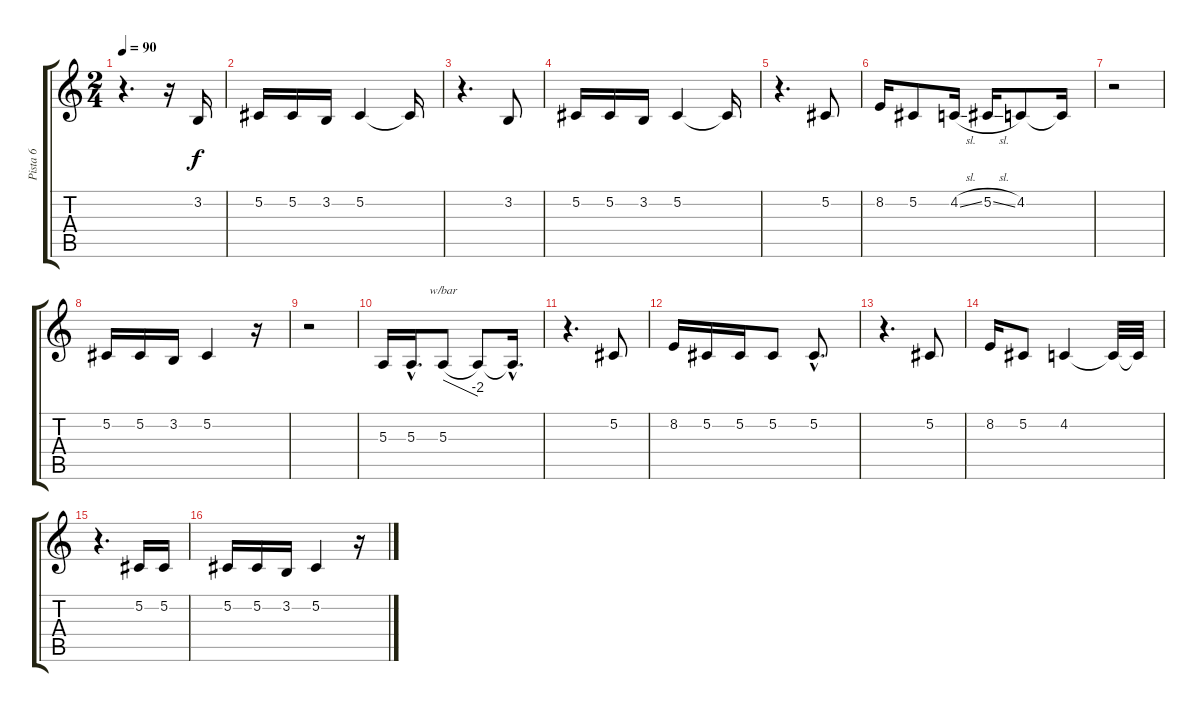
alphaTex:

\track ("Pista 6" "Pista 6") {instrument choiraahs}
\staff {score tabs}
\tuning (Db4 Ab3 E3 B2 Gb2 Db2) {hide}
\ts (2 4)
\tempo 90
\clef g2
\ks c
r.4{d dy f volume 16 instrument synthvoice} r.16 3.2.16 |
5.2.16 5.2.16 3.2.16 5.2.4 5.2{t}.16 |
r.4{d} 3.2.8 |
5.2.16 5.2.16 3.2.16 5.2.4 5.2{t}.16 |
r.4{d} 5.2.8 |
8.2.16 5.2.8 4.2{sl}.16 5.2{sl}.16 4.2.8 4.2{t}.16 |
r.2 |
5.2.16 5.2.16 3.2.16 5.2.4 r.16 |
r.2 |
5.3.16 5.3{hac}.16{d} 5.3.8{tbe (dive default 0 0 60 -8)} 5.3{t}.8 5.3{hac t}.16{d} |
r.4{d} 5.2.8 |
8.2.16 5.2.16 5.2.16 5.2.8 5.2{hac}.8{d} |
r.4{d} 5.2.8 |
8.2.16 5.2.8 4.2.4 4.2{t}.32 4.2{t}.32 |
r.4{d} 5.2.16 5.2.16 |
5.2.16 5.2.16 3.2.16 5.2.4 r.16
